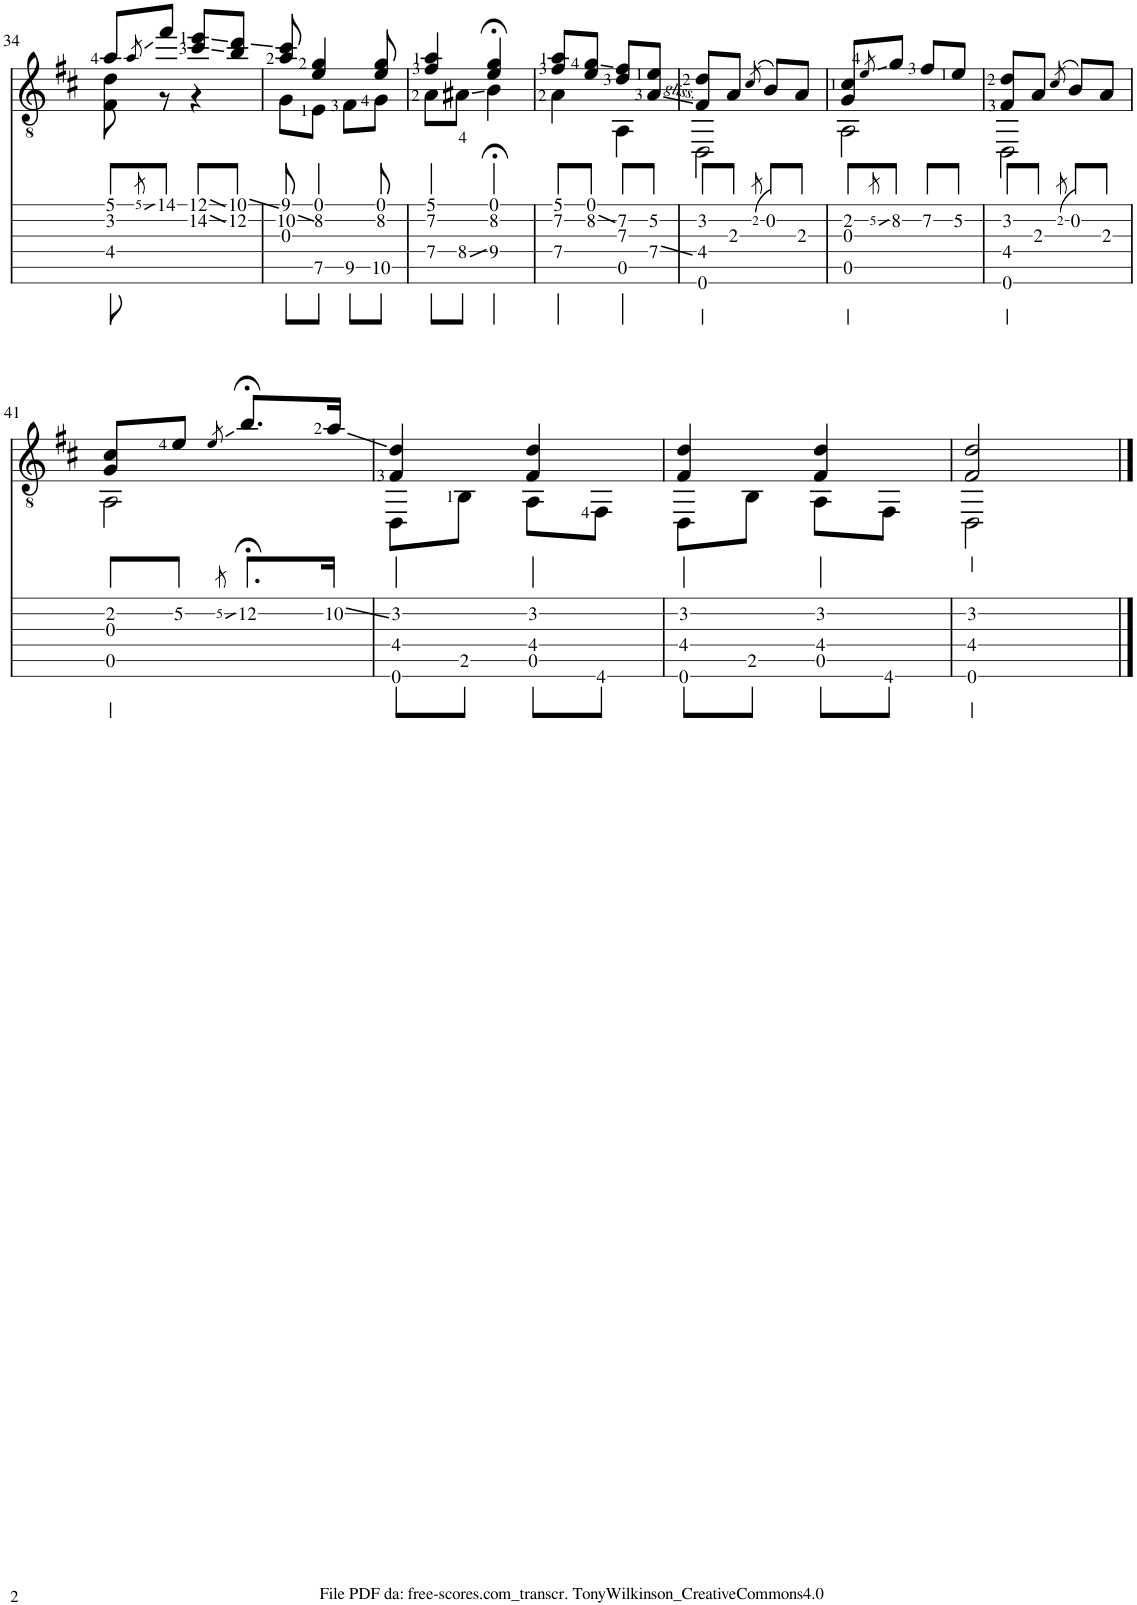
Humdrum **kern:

**kern	**kern
*part2	*part1
*staff2	*staff1
*I"Chitarra classica (Intavolatura)	*I"Guitar
!!LO:PB:g=z
*	*clefGv2
*k[f#c#]	*k[f#c#]
*M2/4	*M2/4
=34	=34
*^	*^
8a/L	8F#\ 8d\	8a/L	8F#\ 8d\
8qa/	.	8qa/	.
8ff#/J	8r	8ff#/J	8r
8cc#/ 8ee/L	4r	8cc#/ 8ee/L	4r
8b/ 8dd/J	.	8b/ 8dd/J	.
=35	=35	=35	=35
8a/ 8cc#/	8G\L	8a/ 8cc#/	8G\L
4g/ 4e/	8E\J	4e/ 4g/	8E\J
.	8F#\L	.	8F#\L
8g/ 8e/	8G\J	8e/ 8g/	8G\J
=36	=36	=36	=36
4f#/ 4a/	8A\L	4f#/ 4a/	8A\L
.	8A#X\J	.	8A#X\J
4g/;< 4e/;<	4B\	4e/;< 4g/;<	4B\
=37	=37	=37	=37
8f#/ 8a/L	4A\	8f#/ 8a/L	4A\
8g/ 8e/J	.	8e/ 8g/J	.
8d/ 8f#/L	4AA\	8d/ 8f#/L	4AA\
8A/ 8e/J	.	8A/ 8e/J	.
=38	=38	=38	=38
8F#/ 8d/L	2DD\	8F#/ 8d/L	2DD\
8A/J	.	8A/J	.
(8qc#/	.	(8qc#/	.
8B/L)	.	8B/L)	.
8A/J	.	8A/J	.
=39	=39	=39	=39
8G/ 8c#/L	2AA\	8G/ 8c#/L	2AA\
8qe/	.	8qe/	.
8g/J	.	8g/J	.
8f#/L	.	8f#/L	.
8e/J	.	8e/J	.
=40	=40	=40	=40
8F#/ 8d/L	2DD\	8F#/ 8d/L	2DD\
8A/J	.	8A/J	.
(8qc#/	.	(8qc#/	.
8B/L)	.	8B/L)	.
8A/J	.	8A/J	.
!!LO:LB:g=z	!!
=41	=41	=41	=41
8G/ 8c#/L	2AA\	8G/ 8c#/L	2AA\
8e/J	.	8e/J	.
8qe/	.	8qe/	.
8.b;</L	.	8.b;</L	.
16a/Jk	.	16a/Jk	.
=42	=42	=42	=42
4F#/ 4d/	8DD\L	4F#/ 4d/	8DD\L
.	8BB\J	.	8BB\J
4F#/ 4d/	8AA\L	4F#/ 4d/	8AA\L
.	8FF#\J	.	8FF#\J
=43	=43	=43	=43
4F#/ 4d/	8DD\L	4F#/ 4d/	8DD\L
.	8BB\J	.	8BB\J
4F#/ 4d/	8AA\L	4F#/ 4d/	8AA\L
.	8FF#\J	.	8FF#\J
=44	=44	=44	=44
2F#/ 2d/	2DD\	2F#/ 2d/	2DD\
*v	*v	*	*
*	*v	*v
==	==
*-	*-
